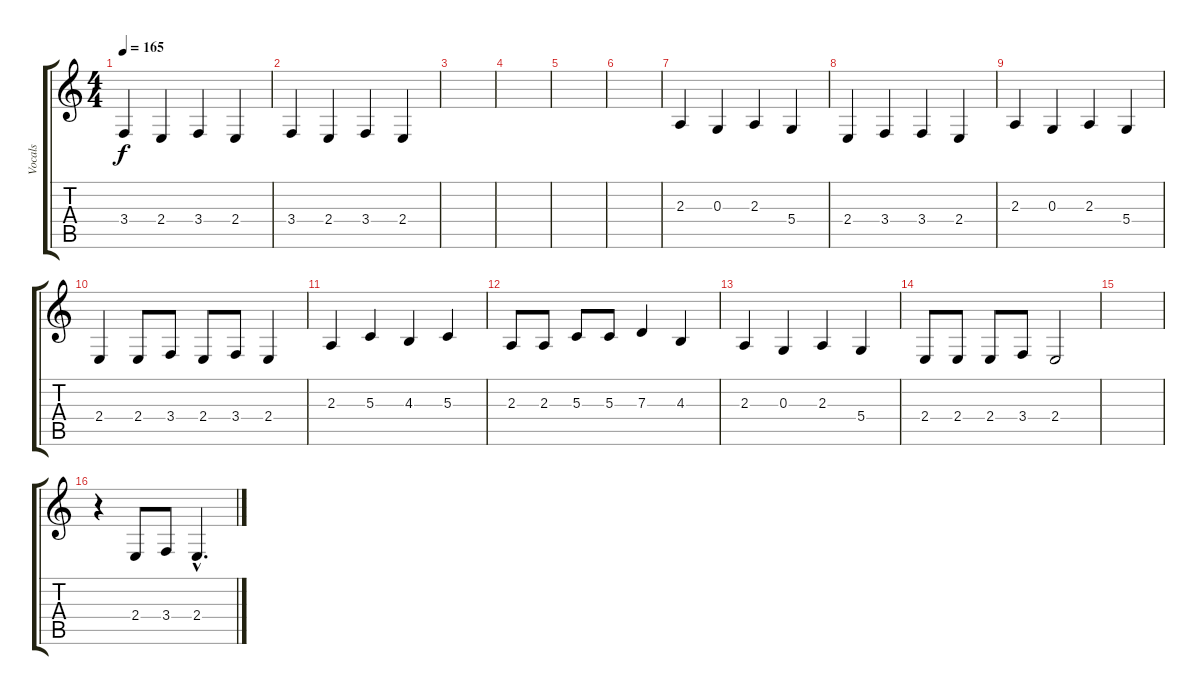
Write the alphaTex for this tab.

\track ("Vocals" "Vocals") {instrument clarinet}
\staff {score tabs}
\tuning (E4 B3 G3 D3 A2 E2) {hide}
\ts (4 4)
\tempo 165
\clef g2
\ks c
3.4.4{dy f} 2.4.4 3.4.4 2.4.4 |
3.4.4 2.4.4 3.4.4 2.4.4 |
|
|
|
|
2.3.4 0.3.4 2.3.4 5.4.4 |
2.4.4 3.4.4 3.4.4 2.4.4 |
2.3.4 0.3.4 2.3.4 5.4.4 |
2.4.4 2.4.8 3.4.8 2.4.8 3.4.8 2.4.4 |
2.3.4 5.3.4 4.3.4 5.3.4 |
2.3.8 2.3.8 5.3.8 5.3.8 7.3.4 4.3.4 |
2.3.4 0.3.4 2.3.4 5.4.4 |
2.4.8 2.4.8 2.4.8 3.4.8 2.4.2 |
|
r.4 2.4.8 3.4.8 2.4{hac}.4{d}
